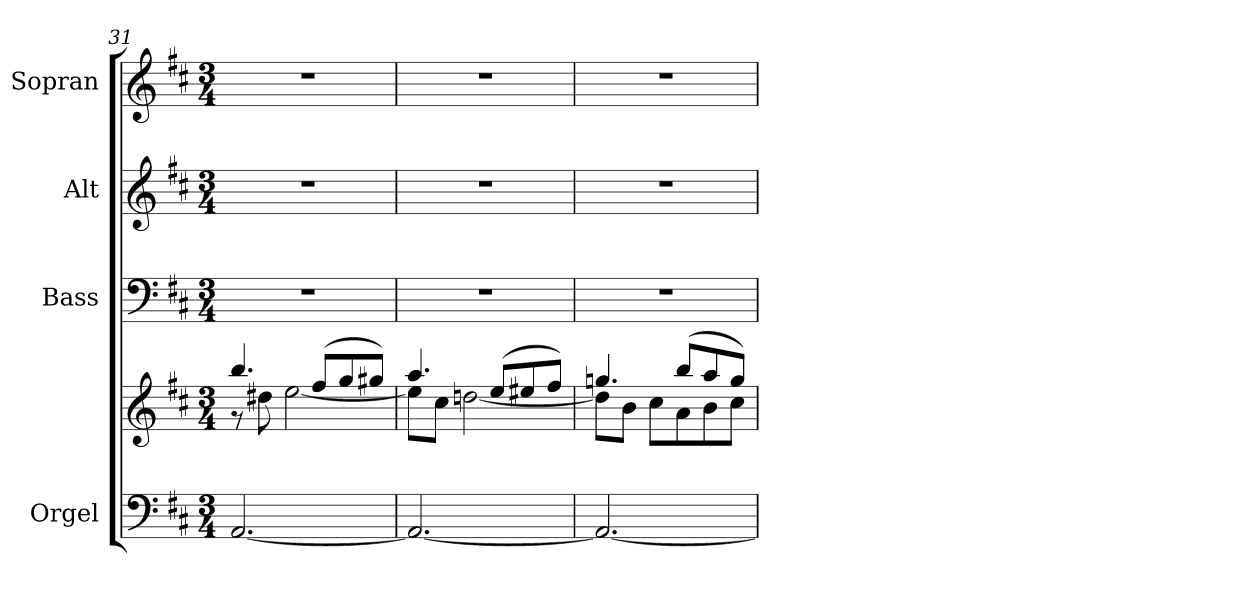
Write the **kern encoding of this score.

**kern	**kern	**kern	**kern	**kern
*part4	*part4	*part3	*part2	*part1
*staff5	*staff4	*staff3	*staff2	*staff1
*I"Orgel	*	*I"Bass	*I"Alt	*I"Sopran
*	*	*I'B.	*I'A.	*I'S.
*clefF4	*clefG2	*clefF4	*clefG2	*clefG2
*k[f#c#]	*k[f#c#]	*k[f#c#]	*k[f#c#]	*k[f#c#]
*D:	*D:	*D:	*D:	*D:
*M3/4	*M3/4	*M3/4	*M3/4	*M3/4
=31	=31	=31	=31	=31
*	*^	*	*	*
[2.AA/	4.bb/	8r	2.r	2.r	2.r
.	.	8dd#X\	.	.	.
.	.	[<2ee\	.	.	.
.	(>8ff#/L	.	.	.	.
.	8gg/	.	.	.	.
.	8gg#X/J)	.	.	.	.
=32	=32	=32	=32	=32	=32
2.AA/_	4.aa/	8ee\L]	2.r	2.r	2.r
.	.	8cc#\J	.	.	.
.	.	[<2ddn\	.	.	.
.	(>8ee/L	.	.	.	.
.	8ee#X/	.	.	.	.
.	8ff#/J)	.	.	.	.
=33	=33	=33	=33	=33	=33
2.AA/_	4.ggn/	8dd\L]	2.r	2.r	2.r
.	.	8b\J	.	.	.
.	.	8cc#\L	.	.	.
.	(>8bb/L	8a\	.	.	.
.	8aa/	8b\	.	.	.
.	8gg/J)	8cc#\J	.	.	.
*	*v	*v	*	*	*
=	=	=	=	=
*-	*-	*-	*-	*-
